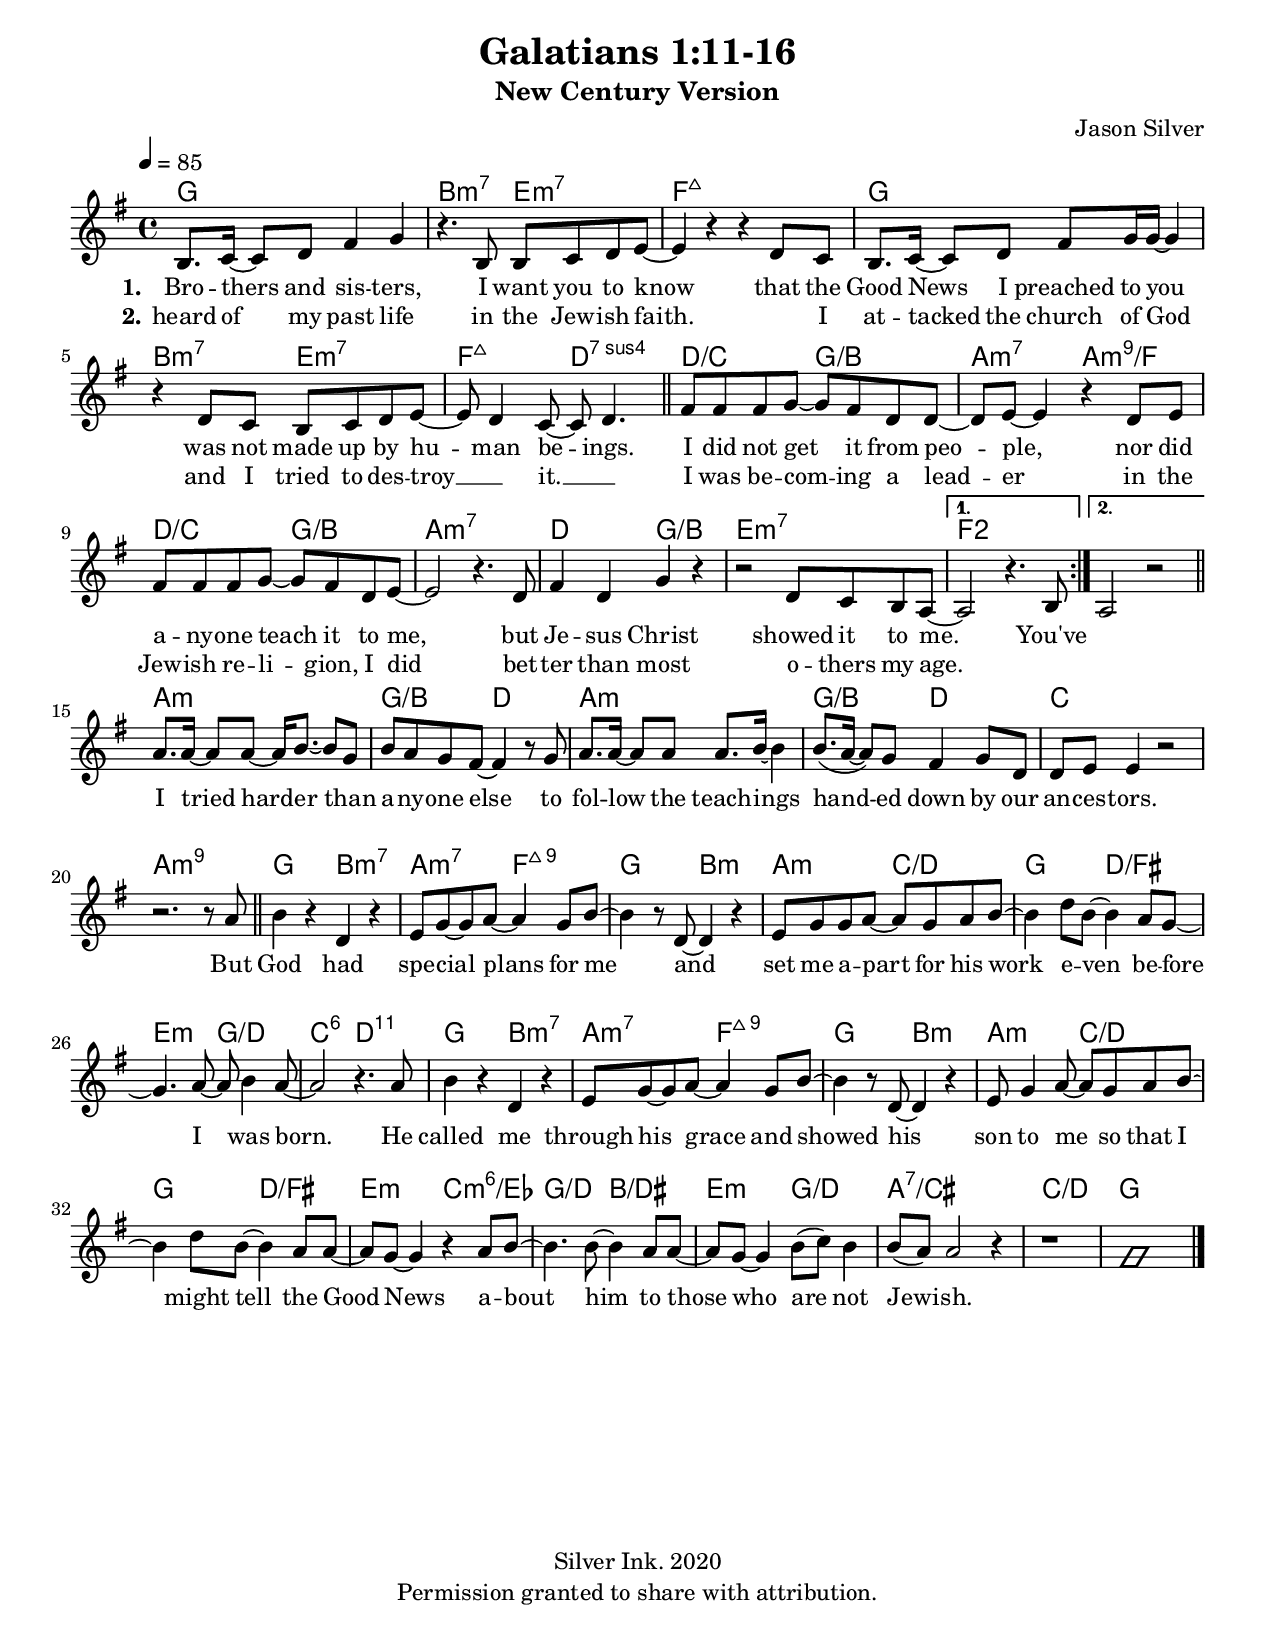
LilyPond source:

\language "english"
\version "2.18.3"
#(define (line-break-every-nth-engraver bars-per-line)
  (lambda (context)
     (make-engraver
       (acknowledgers ((paper-column-interface engraver grob source-engraver)
         (let ((current-bar (ly:context-property context 'currentBarNumber)))
           (if (= (remainder current-bar bars-per-line) 1)
               (if (eq? #t (ly:grob-property grob 'non-musical))
                   (set! (ly:grob-property grob 'line-break-permission) 'force)
                   (set! (ly:grob-property grob 'line-break-permission)
'())))))))))

\header {
  title = "Galatians 1:11-16"
  subtitle = "New Century Version"
  composer = "Jason Silver"
  poet = ""
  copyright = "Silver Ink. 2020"
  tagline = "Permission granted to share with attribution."
}
\paper {
  top-margin = #10
  bottom-margin = #4
  right-margin = #12
  left-margin = #12
  indent = #0
 	%min-systems-per-page = 10 % this allows you to squish line spacing

  % the distance between two systems in the same score:
  system-system-spacing = #'((basic-distance . 16 ) (minimum-distance . .10) (padding . 1 ) (stretchability . 00))
  % the distance between the last system of a score and the first system of the score that follows it, when no (title or top-level) markup exists between them:
  score-system-spacing = #'((basic-distance . 0) (minimum-distance . 0) (padding . 0) (stretchability . 0))
  % the distance between a (title or top-level) markup and the system that follows it:
  markup-system-spacing = #'((basic-distance . 0) (padding . 0) (stretchability . 0))
  % the distance between the last system of a score and the (title or top-level) markup that follows it:
  score-markup-spacing = #'((basic-distance . 0) (padding . 0) (stretchability . 0))
  % the distance between two (title or top-level) markups:
  markup-markup-spacing = #'((basic-distance . 0) (padding . 0))
  % the distance from the top of the printable area (i.e. the bottom of the top margin) to the first system on a page, when there is no (title or top-level) markup between the two:
  top-system-spacing = #'((basic-distance . 0) (minimum-distance . 0) (padding . 0))
  % the distance from the top of the printable area (i.e. the bottom of the top margin) to the first (title or top-level) markup on a page, when there is no system between the two:
  top-markup-spacing = #'((basic-distance . 0) (minimum-distance . 0) (padding . 0))
  % the distance from the last system or top-level markup on a page to the bottom of the printable area (i.e. the top of the bottom margin):
  last-bottom-spacing = #'((basic-distance . 0 ) (minimum-distance . 0) (padding . 0) (stretchability . 0))

  paper-width = 21.59\cm
  paper-height = 27.94\cm
}
slashOn = {
  \override Rest #'stencil = #ly:percent-repeat-item-interface::beat-slash
  \override Rest #'thickness = #'0.48
  \override Rest #'slope = #'1.2
  \override Rest #'Y-offset = #'-.0
}
slashOff = {
  \revert Rest #'stencil
}
LyricFontSize = #.5
lyricNote = {
  % use \once \set melismaBusyProperties = #'(tieMelismaBusy) on the tie where the note sits
  \once \override Lyrics.LyricText.font-shape = #'italic
  \once \override Lyrics.LyricText.font-size = #.2
  \once \override LyricText.self-alignment-X = #LEFT
}
lyricNotePlacement = {
	\once \override NoteHead.stencil = #ly:text-interface::print
	\once \override NoteHead.text = \markup \musicglyph #"rests.2"
	\once  \hide Stem
}
sectionTitle = #(define-music-function
    (parser location theTitle)
    (string?)
    #{
    \mark \markup { \large \bold \concat { "            " #theTitle } }
    #}
)
textRepeats  = #(define-music-function
    (parser location theTitle)
    (string?)
    #{
    \once \override Score.RehearsalMark #'break-visibility = #'#(#t #t #f)
    \mark \markup { \right-align \small #theTitle }
    #}
)
GotoCoda = {
  \once \override Score.RehearsalMark #'break-visibility = #'#(#t #t #f)
  \mark \markup { \small \musicglyph #"scripts.coda" }
}
Coda = {
  \once \override Score.RehearsalMark #'break-visibility = #'#(#f #t #t)
  \mark \markup { \small \musicglyph #"scripts.coda" }
}
Segno = {
  \once \override Score.RehearsalMark #'break-visibility = #'#(#f #t #t)
  \mark \markup { \small \musicglyph #"scripts.segno" }
}
chExceptionMusic = {
  <c d e g>1-\markup { "2" } % notate as 1.2.3.5
  <c f g>1-\markup {"sus"}
  <c a d g>1-\markup { "m2" } % 1.6.2.
  <c e g d'>1-\markup { \super "add9" } % 1.3.5.9
  <c ef g d'>1-\markup { "m" \super "add9" } % 1.3.5.9
}
chExceptions = #(append (sequential-music-to-chord-exceptions chExceptionMusic #t) ignatzekExceptions)
chordNames = \chordmode {
	\set chordNameExceptions = #chExceptions
	\set chordChanges = ##t % ##t(true) or ##f(false)
	\set Staff.midiInstrument = #"string ensemble 1"
  g1 b2:m7 e:m7 f1:maj7 g1 b2:m7 e:m7 f:maj7 d:7sus4 
  d2:/c g:/b a:m7 a:m9/f d2:/c g:/b a1:m7 d2 g:/b e1:m7 f:1.2.3.5 
  f:1.2.3.5
  a1:m g2:/b d a1:m g2:/b d c1 a:m9
  % chorus
  g2 b:m7 a:m7 f:maj9 g b:m a:m c:/d g d:/fs e:m g:/d c:6 d:11
  g2 b:m7 a:m7 f:maj9 g b:m a:m c:/d g d:/fs e:m c:m6/ef g:/d b:/ds e:m g:/d
  a1:7/cs c:/d g1
}
melody = \relative c'{
  \set Staff.midiInstrument = #"piano"
  %           \set melismaBusyProperties = #'()
  \time 4/4
	\key g  \major
	\clef treble
	\tempo 4 = 85
  \override Score.MetronomeMark.padding = #3
  \repeat volta 2 {  
	b8. c16~c8 d fs4 g4 r4. b,8 b c d e~e4 r r d8 c 
  b8. c16~c8 d fs8 g16 g~g4 r4 d8 c b8 c d e~e d4 c8~c d4.  \bar "||"
  fs8 fs fs g~g fs d d~d e~e4 r4 d8 e fs fs fs g~g fs d e~e2 r4. d8
  fs4 d g r4 r2 d8 c b a~
  }
  \alternative{
    { a2 r4. b8 }
    { a2 r2 }
  }
  \bar "||"
  a'8. a16~a8 a~a16 b8.~b8 g b8 a g fs~fs4 r8 g
  a8.  a16~a8 a8 a8. b16~b4 | b8. (a16~a8) g8 fs4 g8 d d e e4 r2 | r2. r8 a
  % chorus
  \bar "||"
  b4 r d, r e8 g~g a~a4 g8 b~b4 r8  d,8~d4 r e8 g g a~a g a b~b4 d8 b~b4 a8 g~g4. a8~a b4 a8~a2 r4. a8
  b4 r d, r e8 g~g a~a4 g8 b~b4 r8  d,8~d4 r e8 g4 a8~a g a b~b4 d8 b~b4 a8 a~a g~g4 r4 a8 b~
  b4. b8~b4 a8 a~a g8~g4 b8 (c) b4 b8 (a) a2 r4 r1 | 
  \improvisationOn g1 \improvisationOff 
  \bar "|."
}
verseone = \lyricmode {
  \override LyricText #'font-size = \LyricFontSize
  \set stanza = "1."
	Bro -- thers and sis -- ters, 
	I want you to know 
	that the Good News I preached to you 
	was not made up by hu -- man be -- ings. 
	I did not get it from peo -- ple, 
	nor did a -- ny -- one teach it to me,
	but Je -- sus Christ showed it to me.
	
	You've 
}
versetwo = \lyricmode {
	\override LyricText #'font-size = \LyricFontSize
  \set stanza = "2."
  heard of my past life 
	in the Jew -- ish faith. 
	_ I at -- tacked the church of God 
	and I tried to des -- troy __ _ it. __ _ 
	I was be -- com -- ing a lead -- er 
  in the Jew -- ish re -- li -- gion, I did 
	bet -- ter than most o -- thers my age. 
  _ _ 
	I tried hard -- er than a -- ny -- one else 
	to fol -- low the teach -- ings 
	hand -- ed down by our an -- ces -- tors.
	
	But God had spe -- cial plans for me 
	and set me a -- part for his work 
	e -- ven be -- fore I was born. 
	He called me through his grace 
	and showed his son to me 
	so that I might tell the Good News 
	a -- bout him to those who are not Jew -- ish. 
}
versethree = \lyricmode {
	\override LyricText #'font-size = \LyricFontSize
	\set stanza = "3."
}
versefour = \lyricmode {
	\override LyricText #'font-size = \LyricFontSize
	\set stanza = "3."
}
versefive = \lyricmode {
	\override LyricText #'font-size = \LyricFontSize
	\set stanza = "4."
}
versesix = \lyricmode {
	\override LyricText #'font-size = \LyricFontSize
}
verseseven = \lyricmode {
	\override LyricText #'font-size = \LyricFontSize
}
verseeight = \lyricmode {
}
\score {
	<<
		\new ChordNames  \with {midiInstrument = #"piano"} {
			\chordNames
		}
		\new Staff
		<<
			\new Voice = "one" {
				\melody
			}
			\addlyrics {
				\verseone
			}
			\addlyrics {
				\versetwo
			}
			\addlyrics {
				\versethree
			}
			\addlyrics {
				\versefour
			}
			\addlyrics {
				\versefive
			}
			\addlyrics {
				\versesix
			}
			\addlyrics {
				\verseseven
			}
			\addlyrics {
				\verseeight
			}
			>>
	>>
	\layout {
		#(layout-set-staff-size 20)
		\context {
			\Score
			% \override NonMusicalPaperColumn #'line-break-permission = ##f
			%\consists #(line-break-every-nth-engraver 4)
		}
	}
	\midi { }
}
